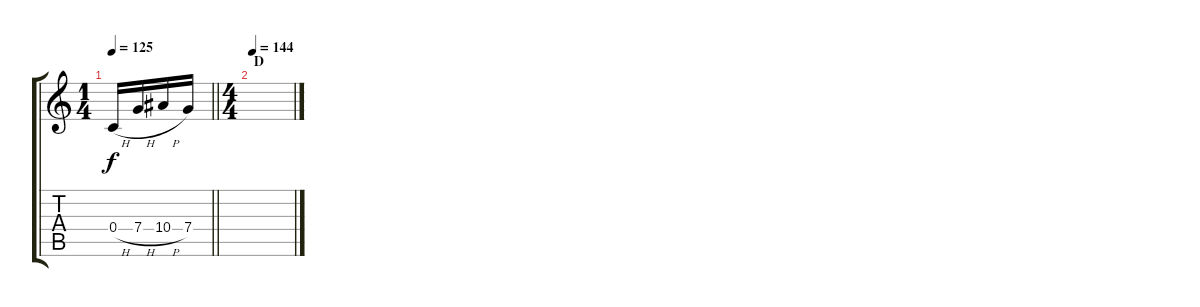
\track "" {instrument distortionguitar}
\staff {score tabs}
\tuning (D4 A3 F3 C3 G2 C2) {hide}
\ts (1 4)
\tempo 125
\clef g2
\barLineRight lightlight
\ks c
0.4{h}.16{dy f} 7.4{h}.16 10.4{h}.16 7.4.16 |
\ts (4 4)
\section ("" "D")
\tempo 144
